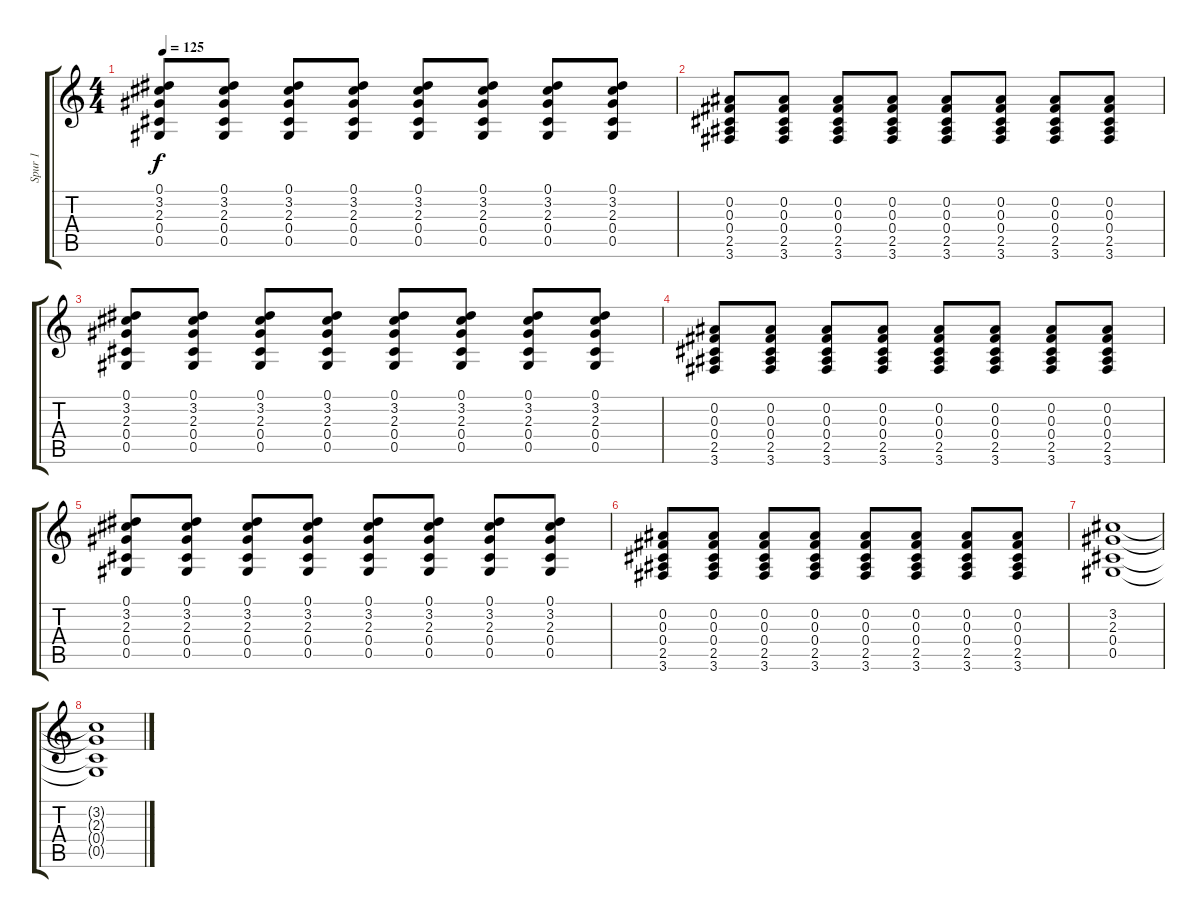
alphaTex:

\track ("Spur 1" "Spur 1") {instrument overdrivenguitar}
\staff {score tabs}
\tuning (Eb4 Bb3 Gb3 Db3 Ab2 Eb2) {hide}
\ts (4 4)
\tempo 125
\clef g2
\ks c
(0.1 3.2 2.3 0.4 0.5).8{dy f} (0.1 3.2 2.3 0.4 0.5).8 (0.1 3.2 2.3 0.4 0.5).8 (0.1 3.2 2.3 0.4 0.5).8 (0.1 3.2 2.3 0.4 0.5).8 (0.1 3.2 2.3 0.4 0.5).8 (0.1 3.2 2.3 0.4 0.5).8 (0.1 3.2 2.3 0.4 0.5).8 |
(0.2 0.3 0.4 2.5 3.6).8 (0.2 0.3 0.4 2.5 3.6).8 (0.2 0.3 0.4 2.5 3.6).8 (0.2 0.3 0.4 2.5 3.6).8 (0.2 0.3 0.4 2.5 3.6).8 (0.2 0.3 0.4 2.5 3.6).8 (0.2 0.3 0.4 2.5 3.6).8 (0.2 0.3 0.4 2.5 3.6).8 |
(0.1 3.2 2.3 0.4 0.5).8 (0.1 3.2 2.3 0.4 0.5).8 (0.1 3.2 2.3 0.4 0.5).8 (0.1 3.2 2.3 0.4 0.5).8 (0.1 3.2 2.3 0.4 0.5).8 (0.1 3.2 2.3 0.4 0.5).8 (0.1 3.2 2.3 0.4 0.5).8 (0.1 3.2 2.3 0.4 0.5).8 |
(0.2 0.3 0.4 2.5 3.6).8 (0.2 0.3 0.4 2.5 3.6).8 (0.2 0.3 0.4 2.5 3.6).8 (0.2 0.3 0.4 2.5 3.6).8 (0.2 0.3 0.4 2.5 3.6).8 (0.2 0.3 0.4 2.5 3.6).8 (0.2 0.3 0.4 2.5 3.6).8 (0.2 0.3 0.4 2.5 3.6).8 |
(0.1 3.2 2.3 0.4 0.5).8 (0.1 3.2 2.3 0.4 0.5).8 (0.1 3.2 2.3 0.4 0.5).8 (0.1 3.2 2.3 0.4 0.5).8 (0.1 3.2 2.3 0.4 0.5).8 (0.1 3.2 2.3 0.4 0.5).8 (0.1 3.2 2.3 0.4 0.5).8 (0.1 3.2 2.3 0.4 0.5).8 |
(0.2 0.3 0.4 2.5 3.6).8 (0.2 0.3 0.4 2.5 3.6).8 (0.2 0.3 0.4 2.5 3.6).8 (0.2 0.3 0.4 2.5 3.6).8 (0.2 0.3 0.4 2.5 3.6).8 (0.2 0.3 0.4 2.5 3.6).8 (0.2 0.3 0.4 2.5 3.6).8 (0.2 0.3 0.4 2.5 3.6).8 |
(3.2 2.3 0.4 0.5).1 |
(3.2{t} 2.3{t} 0.4{t} 0.5{t}).1
